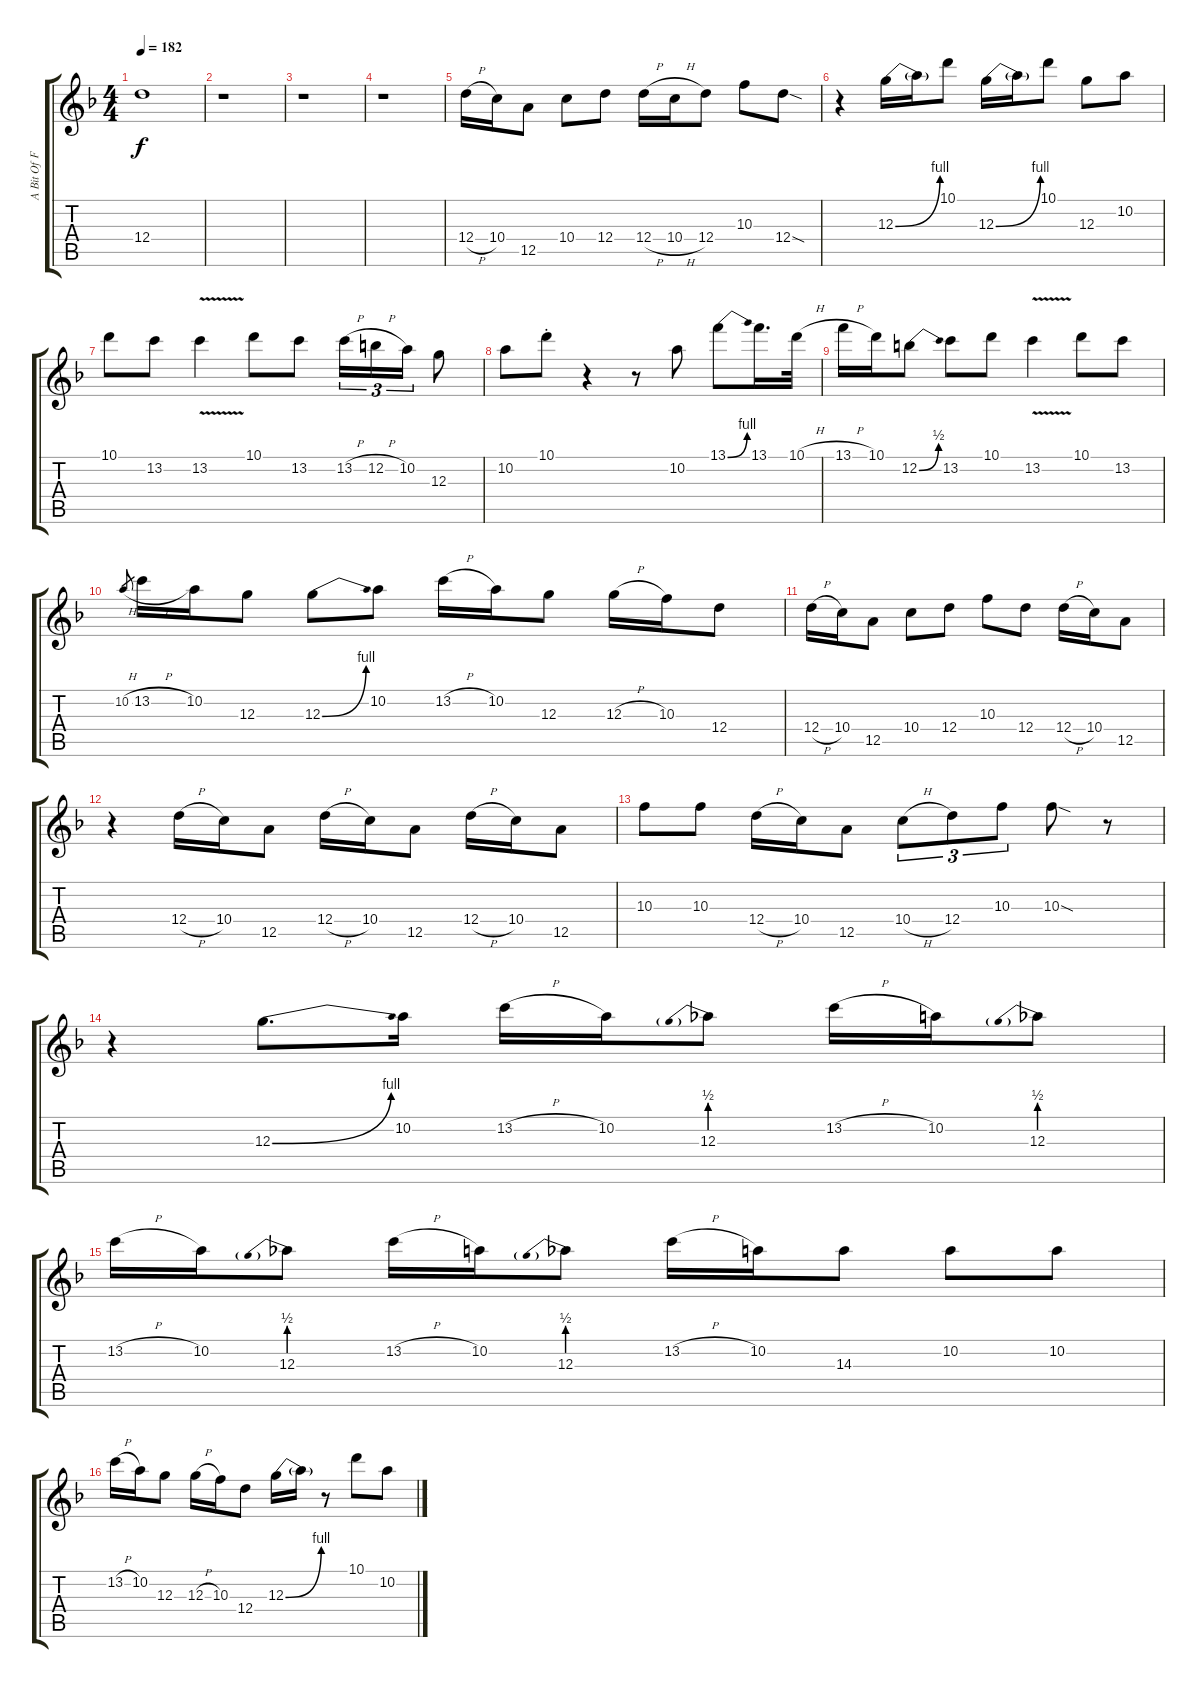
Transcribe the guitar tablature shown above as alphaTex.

\track ("A Bit Of Finger Gtr. 1 (Dist.)" "A Bit Of F") {instrument distortionguitar}
\staff {score tabs}
\tuning (E4 B3 G3 D3 A2 E2) {hide}
\ts (4 4)
\tempo 182
\clef g2
\ks f
12.4{t}.1{dy f} |
r.1 |
r.1 |
r.1 |
12.4{h}.16 10.4.16 12.5.8 10.4.8 12.4.8 12.4{h}.16 10.4{h}.16 12.4.8 10.3.8 12.4{sod}.8 |
r.4 12.3{be (bend 0 0 60 4)}.16 12.3{t}.16 10.1.8 12.3{be (bend 0 0 60 4)}.16 12.3{t}.16 10.1.8 12.3.8 10.2.8 |
10.1.8 13.2.8 13.2{v}.4 10.1.8 13.2.8 13.2{h}.16{tu (3 2)} 12.2{h}.16{tu (3 2)} 10.2.16{tu (3 2)} 12.3.8 |
10.2.8 10.1{st}.8 r.4 r.8 10.2.8 13.1{be (bend 0 0 60 4)}.8 13.1.16{d} 10.1{h}.32 |
13.1{h}.16 10.1.16 12.2{be (bend 0 0 60 2)}.8 13.2.8 10.1.8 13.2{v}.4 10.1.8 13.2.8 |
10.2{h}.8{gr} 13.2{h}.16 10.2.16 12.3.8 12.3{be (bend 0 0 60 4)}.8 10.2.8 13.2{h}.16 10.2.16 12.3.8 12.3{h}.16 10.3.16 12.4.8 |
12.4{h}.16 10.4.16 12.5.8 10.4.8 12.4.8 10.3.8 12.4.8 12.4{h}.16 10.4.16 12.5.8 |
r.4 12.4{h}.16 10.4.16 12.5.8 12.4{h}.16 10.4.16 12.5.8 12.4{h}.16 10.4.16 12.5.8 |
10.3.8 10.3.8 12.4{h}.16 10.4.16 12.5.8 10.4{h}.8{tu (3 2)} 12.4.8{tu (3 2)} 10.3.8{tu (3 2)} 10.3{sod}.8 r.8 |
r.4 12.3{be (bend 0 0 60 4)}.8{d} 10.2.16 13.2{h}.16 10.2.16 12.3{be (prebend 0 2 60 2)}.8 13.2{h}.16 10.2.16 12.3{be (prebend 0 2 60 2)}.8 |
13.2{h}.16 10.2.16 12.3{be (prebend 0 2 60 2)}.8 13.2{h}.16 10.2.16 12.3{be (prebend 0 2 60 2)}.8 13.2{h}.16 10.2.16 14.3.8 10.2.8 10.2.8 |
13.2{h}.16 10.2.16 12.3.8 12.3{h}.16 10.3.16 12.4.8 12.3{be (bend 0 0 60 4)}.16 12.3{t}.16 r.8 10.1.8 10.2.8
